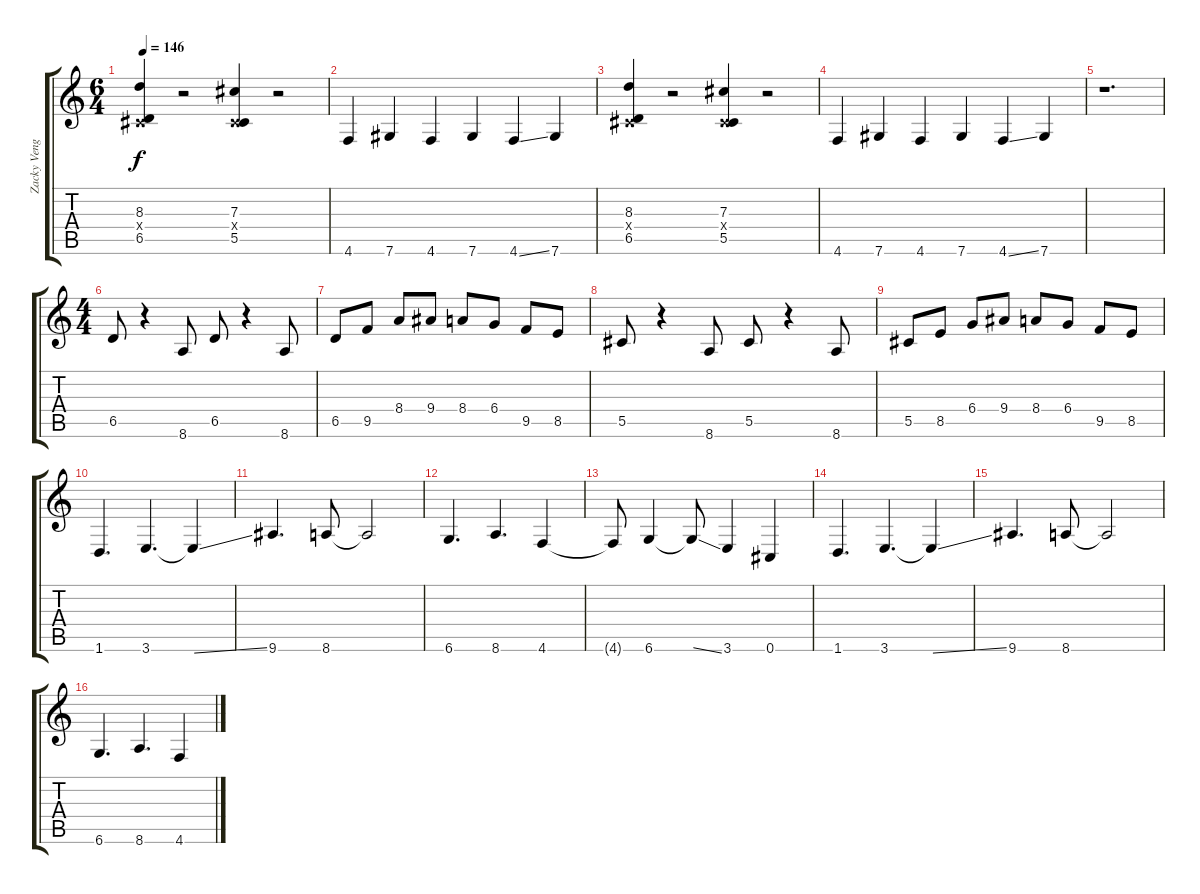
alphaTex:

\track ("Zacky Vengeance | Gtr. 1 - Db" "Zacky Veng") {instrument overdrivenguitar}
\staff {score tabs}
\tuning (Eb4 Bb3 Gb3 Db3 Ab2 Db2) {hide}
\ts (6 4)
\tempo 146
\clef g2
\ks c
(8.3 0.4{x} 6.5).4{dy f} r.2 (7.3 0.4{x} 5.5).4 r.2 |
4.6.4 7.6.4 4.6.4 7.6.4 4.6{ss}.4 7.6.4 |
(8.3 0.4{x} 6.5).4 r.2 (7.3 0.4{x} 5.5).4 r.2 |
4.6.4 7.6.4 4.6.4 7.6.4 4.6{ss}.4 7.6.4 |
r.1{d} |
\ts (4 4)
6.5.8 r.4 8.6.8 6.5.8 r.4 8.6.8 |
6.5.8 9.5.8 8.4.8 9.4.8 8.4.8 6.4.8 9.5.8 8.5.8 |
5.5.8 r.4 8.6.8 5.5.8 r.4 8.6.8 |
5.5.8 8.5.8 6.4.8 9.4.8 8.4.8 6.4.8 9.5.8 8.5.8 |
1.6.4{d} 3.6.4{d} 3.6{ss t}.4 |
9.6.4{d} 8.6.8 8.6{t}.2 |
6.6.4{d} 8.6.4{d} 4.6.4 |
4.6{t}.8 6.6.4 6.6{ss t}.8 3.6.4 0.6.4 |
1.6.4{d} 3.6.4{d} 3.6{ss t}.4 |
9.6.4{d} 8.6.8 8.6{t}.2 |
6.6.4{d} 8.6.4{d} 4.6.4
